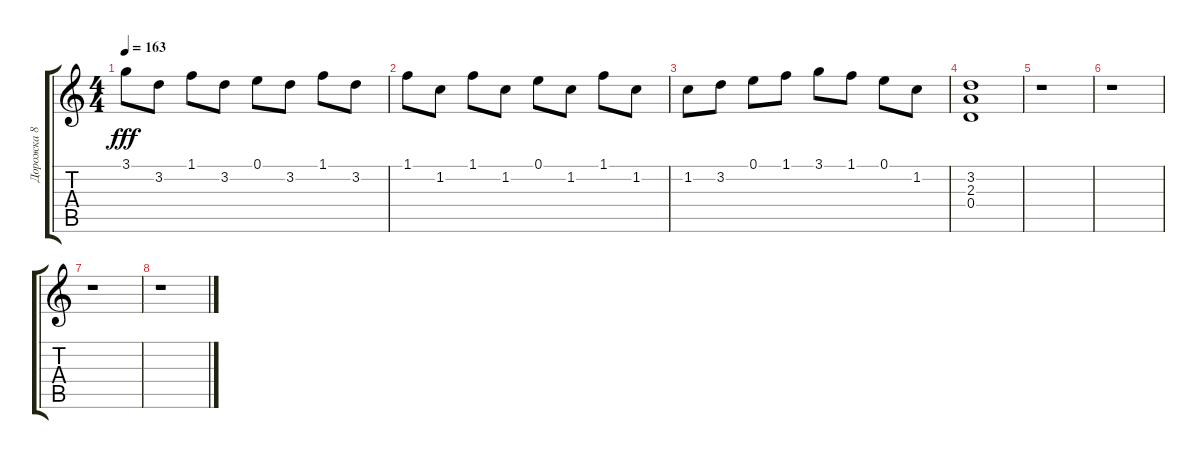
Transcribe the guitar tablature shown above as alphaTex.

\track ("Дорожка 8" "Дорожка 8") {instrument overdrivenguitar}
\staff {score tabs}
\tuning (E4 B3 G3 D3 A2 E2) {hide}
\ts (4 4)
\tempo 163
\clef g2
\ks c
3.1.8{dy fff} 3.2.8 1.1.8 3.2.8 0.1.8 3.2.8 1.1.8 3.2.8 |
1.1.8 1.2.8 1.1.8 1.2.8 0.1.8 1.2.8 1.1.8 1.2.8 |
1.2.8 3.2.8 0.1.8 1.1.8 3.1.8 1.1.8 0.1.8 1.2.8 |
(3.2 2.3 0.4).1 |
r.1 |
r.1 |
r.1 |
r.1
